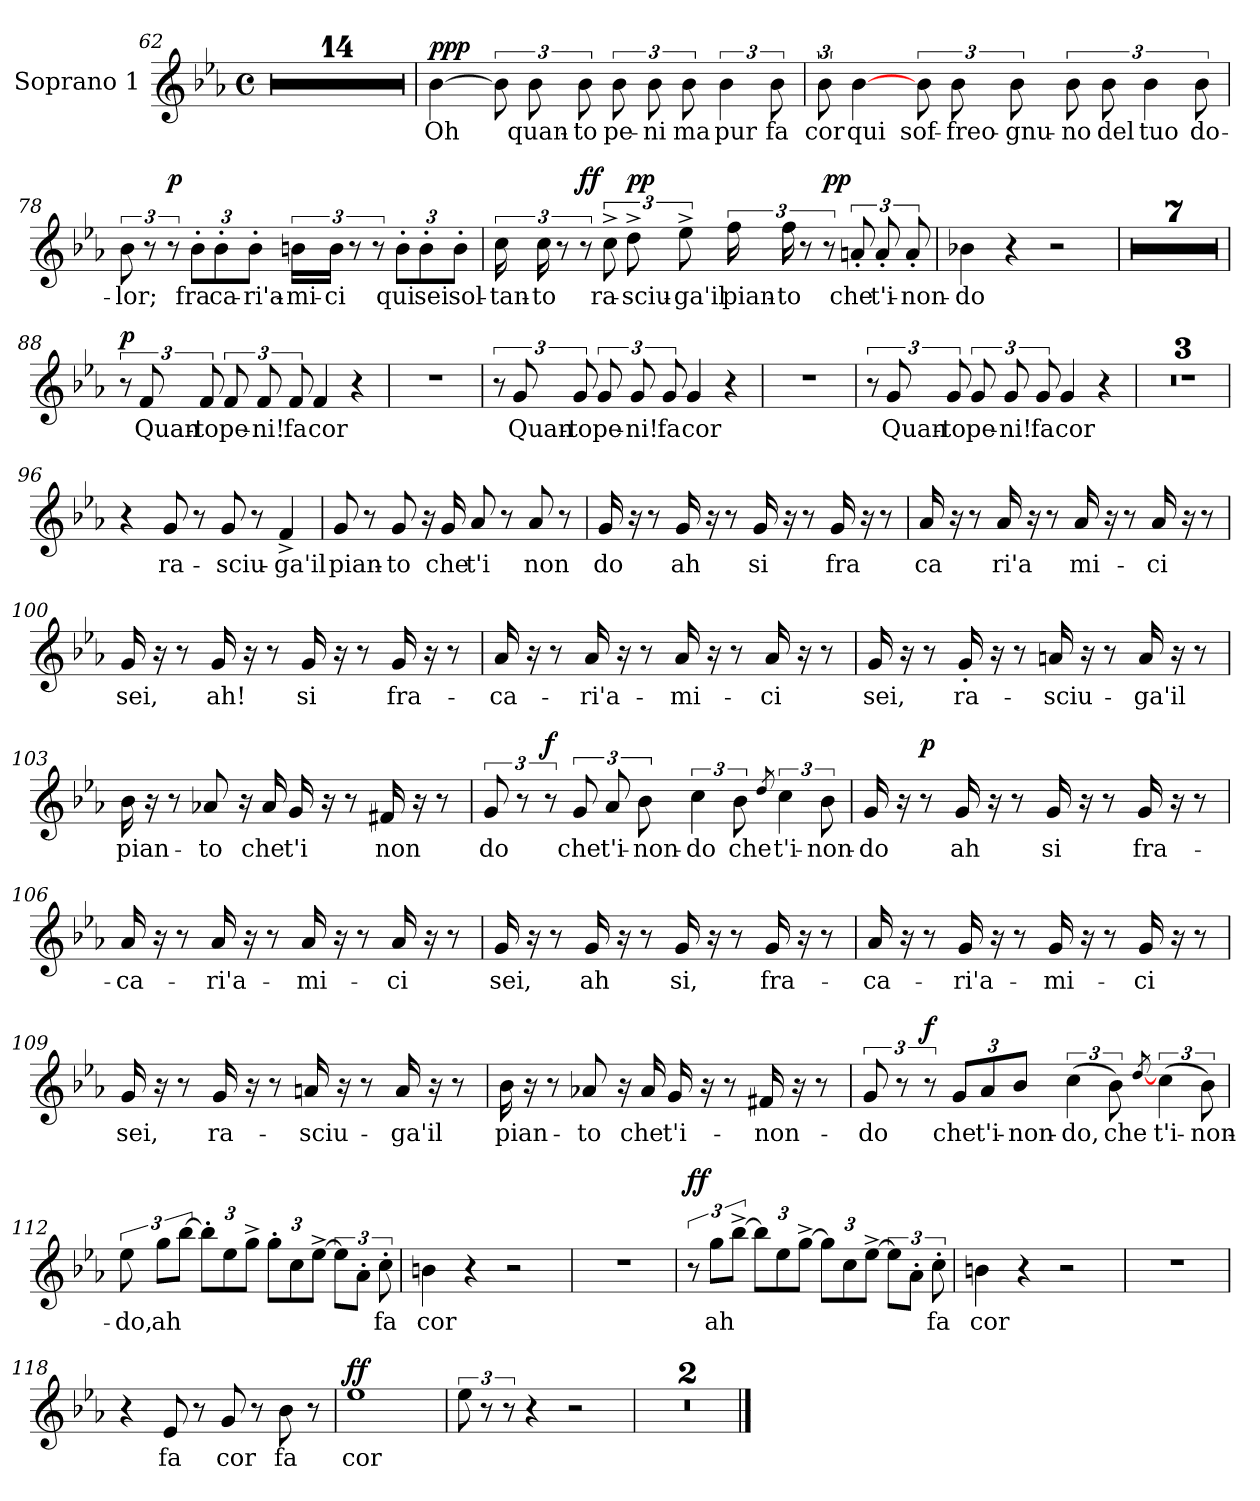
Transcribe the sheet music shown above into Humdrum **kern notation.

**kern	**text	**dynam
*part1	*part1	*part1
*staff1	*staff1	*staff1
*I"Soprano 1	*	*
*I'S.1	*	*
*clefG2	*	*
*k[b-e-a-]	*	*
*E-:	*	*
*M4/4	*	*
*met(c)	*	*
=62	=62	=62
1r	.	.
=63	=63	=63
1r	.	.
=64	=64	=64
1r	.	.
=65	=65	=65
1r	.	.
!!LO:PB:g=z
=66	=66	=66
1r	.	.
=67	=67	=67
1r	.	.
=68	=68	=68
1r	.	.
=69	=69	=69
1r	.	.
!!LO:LB:g=z
=70	=70	=70
1r	.	.
=71	=71	=71
1r	.	.
!!LO:LB:g=z
=72	=72	=72
1r	.	.
=73	=73	=73
1r	.	.
!!LO:LB:g=z
=74	=74	=74
1r	.	.
=75	=75	=75
1r	.	.
!!LO:PB:g=z
=76	=76	=76
!	!	!LO:DY:b
[4b-\	Oh	ppp
12b-\]	.	.
12b-\	quan-	.
12b-\	-to	.
12b-\	pe-	.
12b-\	-ni	.
12b-\	ma	.
6b-\	pur	.
12b-\	fa	.
!!LO:PB:g=z
=77	=77	=77
12b-\	cor	.
[4b-\	qui	.
12b-\	sof-	.
12b-\	-freo-	.
12b-\	-gnu-	.
12b-\	-no	.
12b-\	del	.
6b-\	tuo	.
12b-\	do-	.
=78	=78	=78
12b-\	-lor;	.
12r	.	.
!	!	!LO:DY:b
12r	.	p
12b-'\L	fra	.
12b-'\	ca-	.
12b-'\J	-ri'a-	.
24bn\LL	-mi-	.
24b\JJ	-ci	.
12r	.	.
12r	.	.
12b'\L	qui	.
12b'\	sei	.
12b'\J	sol-	.
!!LO:PB:g=z
=79	=79	=79
24cc\	-tan-	.
24cc\	-to	.
12r	.	.
!	!	!LO:DY:b
12r	.	ff
12cc^\	ra-	.
!	!	!LO:DY:a
12dd^\	-sciu-	pp
12ee-^\	-ga'il	.
24ff\	pian-	.
24ff\	-to	.
12r	.	.
!	!	!LO:DY:b
12r	.	pp
12an'/	che	.
12a'/	t'i-	.
12a'/	-non-	.
=80	=80	=80
4b-X\	-do	.
4r	.	.
2r	.	.
=81	=81	=81
1r	.	.
!!LO:LB:g=z
=82	=82	=82
1r	.	.
=83	=83	=83
1r	.	.
=84	=84	=84
1r	.	.
=85	=85	=85
1r	.	.
!!LO:PB:g=z
=86	=86	=86
1r	.	.
=87	=87	=87
1r	.	.
=88	=88	=88
!	!	!LO:DY:b
12r	.	p
12f/	Quan-	.
12f/	-to	.
12f/	pe-	.
12f/	-ni!	.
12f/	fa	.
4f/	cor	.
4r	.	.
!!LO:PB:g=z
=89	=89	=89
1r	.	.
=90	=90	=90
12r	.	.
12g/	Quan-	.
12g/	-to	.
12g/	pe-	.
12g/	-ni!	.
12g/	fa	.
4g/	cor	.
4r	.	.
=91	=91	=91
1r	.	.
!!LO:PB:g=z
=92	=92	=92
12r	.	.
12g/	Quan-	.
12g/	-to	.
12g/	pe-	.
12g/	-ni!	.
12g/	fa	.
4g/	cor	.
4r	.	.
=93	=93	=93
1r	.	.
=94	=94	=94
1r	.	.
!!LO:PB:g=z
=95	=95	=95
1r	.	.
=96	=96	=96
4r	.	.
8g/	ra-	.
8r	.	.
8g/	-sciu-	.
8r	.	.
4f^/	-ga'il	.
=97	=97	=97
8g/	pian-	.
8r	.	.
8g/	-to	.
16r	.	.
16g/	che	.
8a-/	t'i	.
8r	.	.
8a-/	non	.
8r	.	.
!!LO:PB:g=z
=98	=98	=98
16g/	do	.
16r	.	.
8r	.	.
16g/	ah	.
16r	.	.
8r	.	.
16g/	si	.
16r	.	.
8r	.	.
16g/	fra	.
16r	.	.
8r	.	.
=99	=99	=99
16a-/	ca	.
16r	.	.
8r	.	.
16a-/	ri'a	.
16r	.	.
8r	.	.
16a-/	mi-	.
16r	.	.
8r	.	.
16a-/	-ci	.
16r	.	.
8r	.	.
!!LO:PB:g=z
=100	=100	=100
16g/	sei,	.
16r	.	.
8r	.	.
16g/	ah!	.
16r	.	.
8r	.	.
16g/	si	.
16r	.	.
8r	.	.
16g/	fra-	.
16r	.	.
8r	.	.
=101	=101	=101
16a-/	-ca-	.
16r	.	.
8r	.	.
16a-/	-ri'a-	.
16r	.	.
8r	.	.
16a-/	-mi-	.
16r	.	.
8r	.	.
16a-/	-ci	.
16r	.	.
8r	.	.
!!LO:PB:g=z
=102	=102	=102
16g/	sei,	.
16r	.	.
8r	.	.
16g'/	ra-	.
16r	.	.
8r	.	.
16an/	-sciu-	.
16r	.	.
8r	.	.
16a/	-ga'il	.
16r	.	.
8r	.	.
!!LO:PB:g=z
=103	=103	=103
16b-\	pian-	.
16r	.	.
8r	.	.
8a-X/	-to	.
16r	.	.
16a-/	che	.
16g/	t'i	.
16r	.	.
8r	.	.
16f#X/	non	.
16r	.	.
8r	.	.
!!LO:PB:g=z
=104	=104	=104
12g/	do	.
12r	.	.
!	!	!LO:DY:b
12r	.	f
12g/	che	.
12a-/	t'i-	.
12b-\	-non-	.
6cc\	-do	.
12b-\	che	.
8qdd/	.	.
6cc\	t'i-	.
12b-\	-non-	.
!!LO:PB:g=z
=105	=105	=105
16g/	-do	.
16r	.	.
!	!	!LO:DY:b
8r	.	p
16g/	ah	.
16r	.	.
8r	.	.
16g/	si	.
16r	.	.
8r	.	.
16g/	fra-	.
16r	.	.
8r	.	.
=106	=106	=106
16a-/	-ca-	.
16r	.	.
8r	.	.
16a-/	-ri'a-	.
16r	.	.
8r	.	.
16a-/	-mi-	.
16r	.	.
8r	.	.
16a-/	-ci	.
16r	.	.
8r	.	.
!!LO:PB:g=z
=107	=107	=107
16g/	sei,	.
16r	.	.
8r	.	.
16g/	ah	.
16r	.	.
8r	.	.
16g/	si,	.
16r	.	.
8r	.	.
16g/	fra-	.
16r	.	.
8r	.	.
=108	=108	=108
16a-/	-ca-	.
16r	.	.
8r	.	.
16g/	-ri'a-	.
16r	.	.
8r	.	.
16g/	-mi-	.
16r	.	.
8r	.	.
16g/	-ci	.
16r	.	.
8r	.	.
!!LO:PB:g=z
=109	=109	=109
16g/	sei,	.
16r	.	.
8r	.	.
16g/	ra-	.
16r	.	.
8r	.	.
16an/	-sciu-	.
16r	.	.
8r	.	.
16a/	-ga'il	.
16r	.	.
8r	.	.
!!LO:PB:g=z
=110	=110	=110
16b-\	pian-	.
16r	.	.
8r	.	.
8a-X/	-to	.
16r	.	.
16a-/	che	.
16g/	t'i-	.
16r	.	.
8r	.	.
16f#X/	-non-	.
16r	.	.
8r	.	.
!!LO:PB:g=z
=111	=111	=111
12g/	-do	.
12r	.	.
!	!	!LO:DY:b
12r	.	f
12g/L	che	.
12a-/	t'i-	.
12b-/J	-non-	.
(6cc\	-do,	.
12b-\)	che	.
[8qdd/	.	.
(6cc\	t'i-	.
12b-\)	-non-	.
!!LO:PB:g=z
=112	=112	=112
12ee-\	-do,	.
12gg\L	ah	.
[12bb-\J	.	.
12bb-'\L]	.	.
12ee-\	.	.
12gg^\J	.	.
12gg'\L	.	.
12cc\	.	.
[12ee-^\J	.	.
12ee-\L]	.	.
12a-'\J	.	.
12cc'\	fa	.
=113	=113	=113
4bn\	cor	.
4r	.	.
2r	.	.
=114	=114	=114
1r	.	.
!!LO:PB:g=z
=115	=115	=115
!	!	!LO:DY:b
12r	.	ff
12gg\L	ah	.
[12bb-^\J	.	.
12bb-\L]	.	.
12ee-\	.	.
[12gg^\J	.	.
12gg\L]	.	.
12cc\	.	.
[12ee-^\J	.	.
12ee-\L]	.	.
12a-'\J	.	.
12cc'\	fa	.
=116	=116	=116
4bn\	cor	.
4r	.	.
2r	.	.
=117	=117	=117
1r	.	.
!!LO:PB:g=z
=118	=118	=118
4r	.	.
8e-/	fa	.
8r	.	.
8g/	cor	.
8r	.	.
8b-\	fa	.
8r	.	.
=119	=119	=119
!	!	!LO:DY:b
1ee-	cor	ff
!!LO:PB:g=z
=120	=120	=120
12ee-\	.	.
12r	.	.
12r	.	.
4r	.	.
2r	.	.
=121	=121	=121
1r	.	.
=122	=122	=122
1r	.	.
==	==	==
*-	*-	*-
